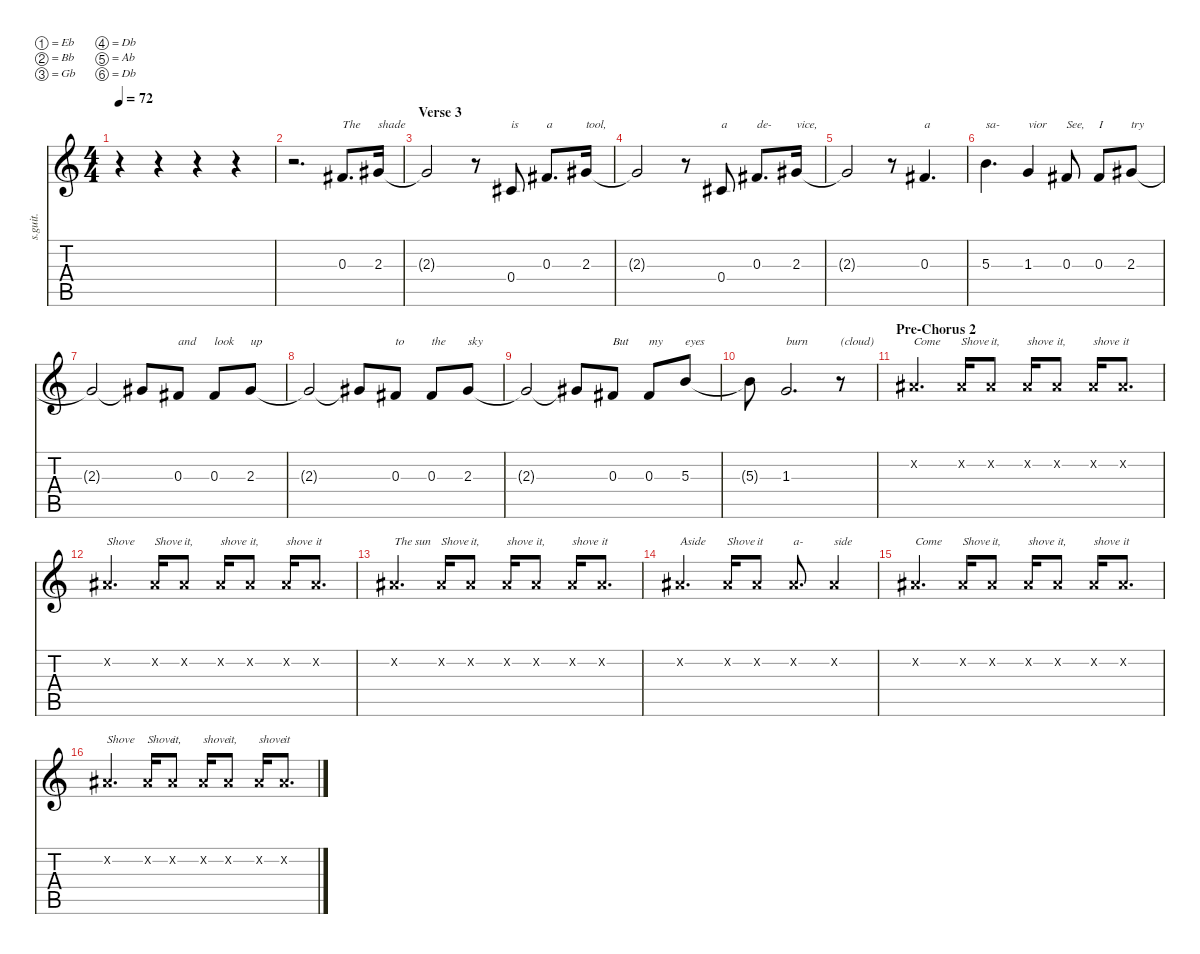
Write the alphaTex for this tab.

\defaultSystemsLayout 4
\hideDynamics
\bracketExtendMode nobrackets
\track ("Chino Moreno" "s.guit.") {instrument trumpet}
\staff {score tabs}
\tuning (Eb4 Bb3 Gb3 Db3 Ab2 Db2)
\displaytranspose 12
\ts (4 4)
\beaming (8 2 2 2 2)
\tempo 72
\clef g2
\ks c
r.4{dy fff} r.4 r.4 r.4 |
r.2{d} 0.3{acc #}.8{d txt "The " lyrics (0 "") lyrics (1 "") lyrics (2 "") lyrics (3 "") lyrics (4 "")} 2.3{acc #}.16{txt "shade " lyrics (0 "") lyrics (1 "") lyrics (2 "") lyrics (3 "") lyrics (4 "")} |
\section ("" "Verse 3")
2.3{t acc #}.2{lyrics (0 "") lyrics (1 "") lyrics (2 "") lyrics (3 "") lyrics (4 "")} r.8 0.4{acc #}.8{txt "is " lyrics (0 "") lyrics (1 "") lyrics (2 "") lyrics (3 "") lyrics (4 "")} 0.3{acc #}.8{d txt "a " lyrics (0 "") lyrics (1 "") lyrics (2 "") lyrics (3 "") lyrics (4 "")} 2.3{acc #}.16{txt "tool, " lyrics (0 "") lyrics (1 "") lyrics (2 "") lyrics (3 "") lyrics (4 "")} |
2.3{t acc #}.2{lyrics (0 "") lyrics (1 "") lyrics (2 "") lyrics (3 "") lyrics (4 "")} r.8 0.4{acc #}.8{txt "a " lyrics (0 "") lyrics (1 "") lyrics (2 "") lyrics (3 "") lyrics (4 "")} 0.3{acc #}.8{d txt "de-" lyrics (0 "") lyrics (1 "") lyrics (2 "") lyrics (3 "") lyrics (4 "")} 2.3{acc #}.16{txt "vice, " lyrics (0 "") lyrics (1 "") lyrics (2 "") lyrics (3 "") lyrics (4 "")} |
2.3{t acc #}.2{lyrics (0 "") lyrics (1 "") lyrics (2 "") lyrics (3 "") lyrics (4 "")} r.8 0.3{acc #}.4{d txt "a " lyrics (0 "") lyrics (1 "") lyrics (2 "") lyrics (3 "") lyrics (4 "")} |
5.3.4{d txt "sa-" lyrics (0 "") lyrics (1 "") lyrics (2 "") lyrics (3 "") lyrics (4 "")} 1.3.4{txt "vior" lyrics (0 "") lyrics (1 "") lyrics (2 "") lyrics (3 "") lyrics (4 "")} 0.3{acc #}.8{txt "See, " lyrics (0 "") lyrics (1 "") lyrics (2 "") lyrics (3 "") lyrics (4 "")} 0.3{acc #}.8{txt "I " lyrics (0 "") lyrics (1 "") lyrics (2 "") lyrics (3 "") lyrics (4 "")} 2.3{acc #}.8{txt "try " lyrics (0 "") lyrics (1 "") lyrics (2 "") lyrics (3 "") lyrics (4 "")} |
2.3{t acc #}.2{lyrics (0 "") lyrics (1 "") lyrics (2 "") lyrics (3 "") lyrics (4 "")} 2.3{t acc #}.8{lyrics (0 "") lyrics (1 "") lyrics (2 "") lyrics (3 "") lyrics (4 "")} 0.3{acc #}.8{txt "and " lyrics (0 "") lyrics (1 "") lyrics (2 "") lyrics (3 "") lyrics (4 "")} 0.3{acc #}.8{txt "look " lyrics (0 "") lyrics (1 "") lyrics (2 "") lyrics (3 "") lyrics (4 "")} 2.3{acc #}.8{txt "up " lyrics (0 "") lyrics (1 "") lyrics (2 "") lyrics (3 "") lyrics (4 "")} |
2.3{t acc #}.2{lyrics (0 "") lyrics (1 "") lyrics (2 "") lyrics (3 "") lyrics (4 "")} 2.3{t acc #}.8{lyrics (0 "") lyrics (1 "") lyrics (2 "") lyrics (3 "") lyrics (4 "")} 0.3{acc #}.8{txt "to " lyrics (0 "") lyrics (1 "") lyrics (2 "") lyrics (3 "") lyrics (4 "")} 0.3{acc #}.8{txt "the " lyrics (0 "") lyrics (1 "") lyrics (2 "") lyrics (3 "") lyrics (4 "")} 2.3{acc #}.8{txt "sky" lyrics (0 "") lyrics (1 "") lyrics (2 "") lyrics (3 "") lyrics (4 "")} |
2.3{t acc #}.2{lyrics (0 "") lyrics (1 "") lyrics (2 "") lyrics (3 "") lyrics (4 "")} 2.3{t acc #}.8{lyrics (0 "") lyrics (1 "") lyrics (2 "") lyrics (3 "") lyrics (4 "")} 0.3{acc #}.8{txt "But " lyrics (0 "") lyrics (1 "") lyrics (2 "") lyrics (3 "") lyrics (4 "")} 0.3{acc #}.8{txt "my " lyrics (0 "") lyrics (1 "") lyrics (2 "") lyrics (3 "") lyrics (4 "")} 5.3.8{txt "eyes " lyrics (0 "") lyrics (1 "") lyrics (2 "") lyrics (3 "") lyrics (4 "")} |
5.3{t}.8{lyrics (0 "") lyrics (1 "") lyrics (2 "") lyrics (3 "") lyrics (4 "")} 1.3.2{d txt "burn " lyrics (0 "") lyrics (1 "") lyrics (2 "") lyrics (3 "") lyrics (4 "")} r.8{txt "(cloud)"} |
\section ("" "Pre-Chorus 2")
0.2{x acc #}.4{d txt "Come" lyrics (0 "") lyrics (1 "") lyrics (2 "") lyrics (3 "") lyrics (4 "")} 0.2{x acc #}.16{txt "Shove " lyrics (0 "") lyrics (1 "") lyrics (2 "") lyrics (3 "") lyrics (4 "")} 0.2{x acc #}.8{txt "it, " lyrics (0 "") lyrics (1 "") lyrics (2 "") lyrics (3 "") lyrics (4 "")} 0.2{x acc #}.16{txt "shove " lyrics (0 "") lyrics (1 "") lyrics (2 "") lyrics (3 "") lyrics (4 "")} 0.2{x acc #}.8{txt "it, " lyrics (0 "") lyrics (1 "") lyrics (2 "") lyrics (3 "") lyrics (4 "")} 0.2{x acc #}.16{txt "shove " lyrics (0 "") lyrics (1 "") lyrics (2 "") lyrics (3 "") lyrics (4 "")} 0.2{x acc #}.8{d txt "it" lyrics (0 "") lyrics (1 "") lyrics (2 "") lyrics (3 "") lyrics (4 "")} |
0.2{x acc #}.4{d txt "Shove" lyrics (0 "") lyrics (1 "") lyrics (2 "") lyrics (3 "") lyrics (4 "")} 0.2{x acc #}.16{txt "Shove " lyrics (0 "") lyrics (1 "") lyrics (2 "") lyrics (3 "") lyrics (4 "")} 0.2{x acc #}.8{txt "it, " lyrics (0 "") lyrics (1 "") lyrics (2 "") lyrics (3 "") lyrics (4 "")} 0.2{x acc #}.16{txt "shove " lyrics (0 "") lyrics (1 "") lyrics (2 "") lyrics (3 "") lyrics (4 "")} 0.2{x acc #}.8{txt "it, " lyrics (0 "") lyrics (1 "") lyrics (2 "") lyrics (3 "") lyrics (4 "")} 0.2{x acc #}.16{txt "shove " lyrics (0 "") lyrics (1 "") lyrics (2 "") lyrics (3 "") lyrics (4 "")} 0.2{x acc #}.8{d txt "it" lyrics (0 "") lyrics (1 "") lyrics (2 "") lyrics (3 "") lyrics (4 "")} |
0.2{x acc #}.4{d txt "The sun" lyrics (0 "") lyrics (1 "") lyrics (2 "") lyrics (3 "") lyrics (4 "")} 0.2{x acc #}.16{txt "Shove " lyrics (0 "") lyrics (1 "") lyrics (2 "") lyrics (3 "") lyrics (4 "")} 0.2{x acc #}.8{txt "it, " lyrics (0 "") lyrics (1 "") lyrics (2 "") lyrics (3 "") lyrics (4 "")} 0.2{x acc #}.16{txt "shove " lyrics (0 "") lyrics (1 "") lyrics (2 "") lyrics (3 "") lyrics (4 "")} 0.2{x acc #}.8{txt "it, " lyrics (0 "") lyrics (1 "") lyrics (2 "") lyrics (3 "") lyrics (4 "")} 0.2{x acc #}.16{txt "shove " lyrics (0 "") lyrics (1 "") lyrics (2 "") lyrics (3 "") lyrics (4 "")} 0.2{x acc #}.8{d txt "it" lyrics (0 "") lyrics (1 "") lyrics (2 "") lyrics (3 "") lyrics (4 "")} |
0.2{x acc #}.4{d txt "Aside" lyrics (0 "") lyrics (1 "") lyrics (2 "") lyrics (3 "") lyrics (4 "")} 0.2{x acc #}.16{txt "Shove " lyrics (0 "") lyrics (1 "") lyrics (2 "") lyrics (3 "") lyrics (4 "")} 0.2{x acc #}.8{txt "it " lyrics (0 "") lyrics (1 "") lyrics (2 "") lyrics (3 "") lyrics (4 "")} 0.2{x acc #}.8{d txt "a-" lyrics (0 "") lyrics (1 "") lyrics (2 "") lyrics (3 "") lyrics (4 "")} 0.2{x acc #}.4{txt "side" lyrics (0 "") lyrics (1 "") lyrics (2 "") lyrics (3 "") lyrics (4 "")} |
0.2{x acc #}.4{d txt "Come" lyrics (0 "") lyrics (1 "") lyrics (2 "") lyrics (3 "") lyrics (4 "")} 0.2{x acc #}.16{txt "Shove " lyrics (0 "") lyrics (1 "") lyrics (2 "") lyrics (3 "") lyrics (4 "")} 0.2{x acc #}.8{txt "it, " lyrics (0 "") lyrics (1 "") lyrics (2 "") lyrics (3 "") lyrics (4 "")} 0.2{x acc #}.16{txt "shove " lyrics (0 "") lyrics (1 "") lyrics (2 "") lyrics (3 "") lyrics (4 "")} 0.2{x acc #}.8{txt "it, " lyrics (0 "") lyrics (1 "") lyrics (2 "") lyrics (3 "") lyrics (4 "")} 0.2{x acc #}.16{txt "shove " lyrics (0 "") lyrics (1 "") lyrics (2 "") lyrics (3 "") lyrics (4 "")} 0.2{x acc #}.8{d txt "it" lyrics (0 "") lyrics (1 "") lyrics (2 "") lyrics (3 "") lyrics (4 "")} |
0.2{x acc #}.4{d txt "Shove" lyrics (0 "") lyrics (1 "") lyrics (2 "") lyrics (3 "") lyrics (4 "")} 0.2{x acc #}.16{txt "Shove " lyrics (0 "") lyrics (1 "") lyrics (2 "") lyrics (3 "") lyrics (4 "")} 0.2{x acc #}.8{txt "it, " lyrics (0 "") lyrics (1 "") lyrics (2 "") lyrics (3 "") lyrics (4 "")} 0.2{x acc #}.16{txt "shove " lyrics (0 "") lyrics (1 "") lyrics (2 "") lyrics (3 "") lyrics (4 "")} 0.2{x acc #}.8{txt "it, " lyrics (0 "") lyrics (1 "") lyrics (2 "") lyrics (3 "") lyrics (4 "")} 0.2{x acc #}.16{txt "shove " lyrics (0 "") lyrics (1 "") lyrics (2 "") lyrics (3 "") lyrics (4 "")} 0.2{x acc #}.8{d txt "it" lyrics (0 "") lyrics (1 "") lyrics (2 "") lyrics (3 "") lyrics (4 "")}
